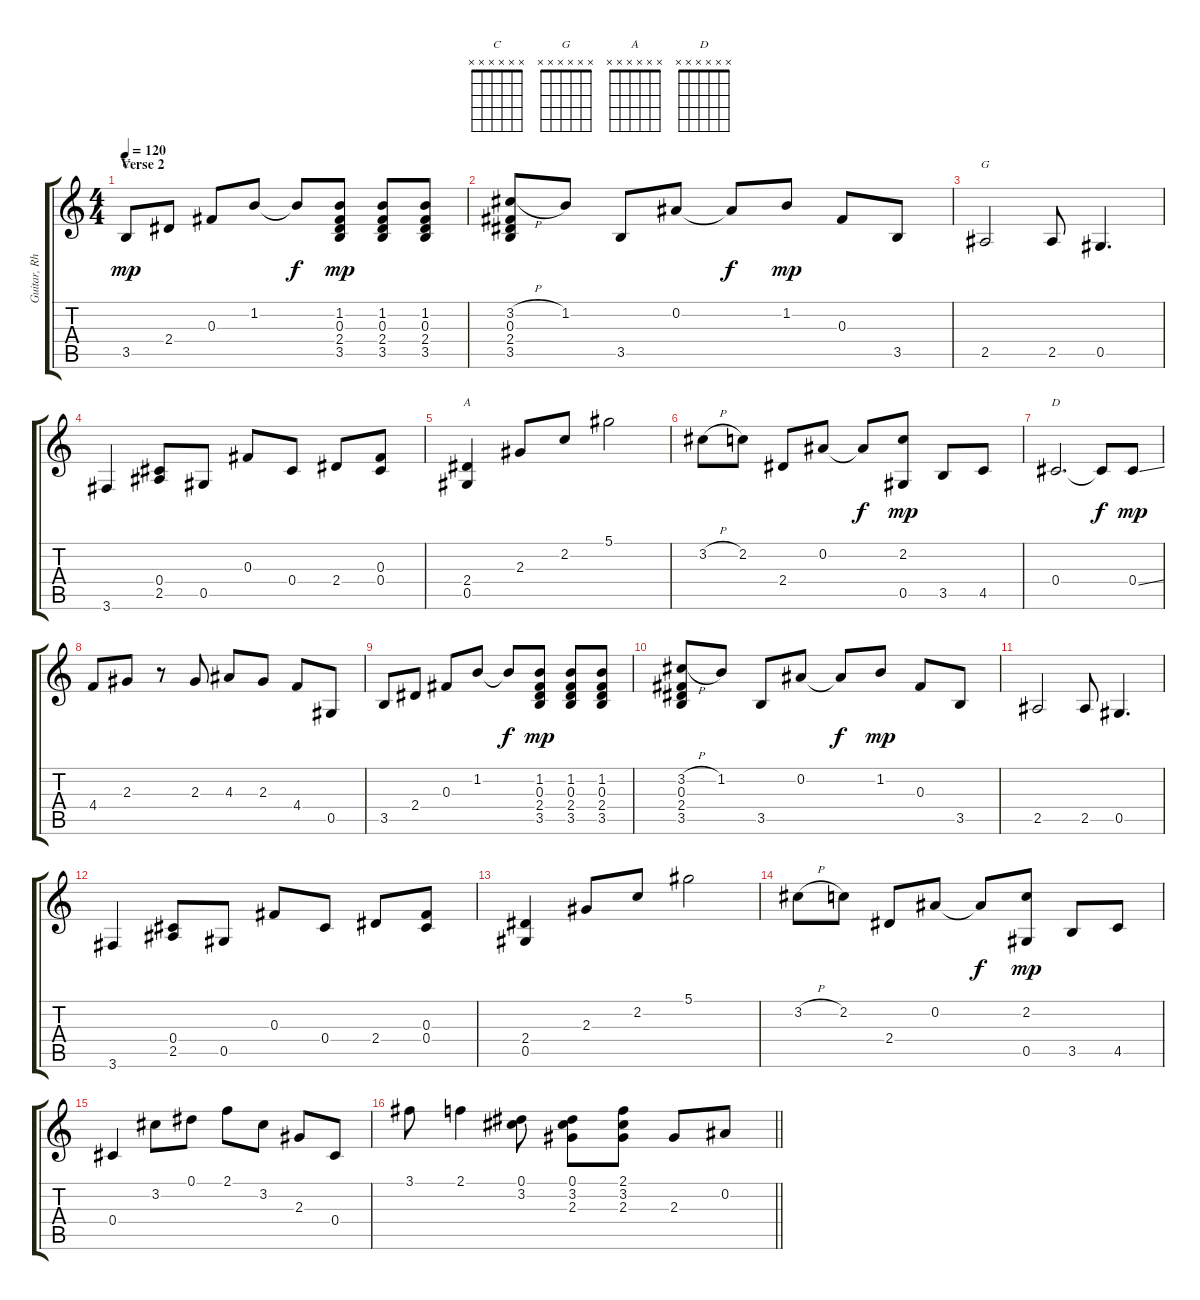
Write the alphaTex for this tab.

\track ("Guitar, Rhythm" "Guitar, Rh") {instrument acousticguitarsteel}
\staff {score tabs}
\tuning (Eb4 Bb3 Gb3 Db3 Ab2 Eb2) {hide}
\chord ("C" x x x x x x)
\chord ("G" x x x x x x)
\chord ("A" x x x x x x)
\chord ("D" x x x x x x)
\ts (4 4)
\section ("" "Verse 2")
\tempo 120
\clef g2
\ks c
3.5.8{ch "C" dy mp} 2.4.8 0.3.8 1.2.8 1.2{t}.8{dy f} (1.2 0.3 2.4 3.5).8{dy mp} (1.2 0.3 2.4 3.5).8 (1.2 0.3 2.4 3.5).8 |
(3.2{h} 0.3 2.4 3.5).8 1.2.8 3.5.8 0.2.8 0.2{t}.8{dy f} 1.2.8{dy mp} 0.3.8 3.5.8 |
2.5.2{ch "G"} 2.5.8 0.5.4{d} |
3.6.4 (0.4 2.5).8 0.5.8 0.3.8 0.4.8 2.4.8 (0.3 0.4).8 |
(2.4 0.5).4{ch "A"} 2.3.8 2.2.8 5.1.2 |
3.2{h}.8 2.2.8 2.4.8 0.2.8 0.2{t}.8{dy f} (2.2 0.5).8{dy mp} 3.5.8 4.5.8 |
0.4.2{d ch "D"} 0.4{t}.8{dy f} 0.4{ss}.8{dy mp} |
4.4.8 2.3.8 r.8 2.3.8 4.3.8 2.3.8 4.4.8 0.5.8 |
3.5.8 2.4.8 0.3.8 1.2.8 1.2{t}.8{dy f} (1.2 0.3 2.4 3.5).8{dy mp} (1.2 0.3 2.4 3.5).8 (1.2 0.3 2.4 3.5).8 |
(3.2{h} 0.3 2.4 3.5).8 1.2.8 3.5.8 0.2.8 0.2{t}.8{dy f} 1.2.8{dy mp} 0.3.8 3.5.8 |
2.5.2 2.5.8 0.5.4{d} |
3.6.4 (0.4 2.5).8 0.5.8 0.3.8 0.4.8 2.4.8 (0.3 0.4).8 |
(2.4 0.5).4 2.3.8 2.2.8 5.1.2 |
3.2{h}.8 2.2.8 2.4.8 0.2.8 0.2{t}.8{dy f} (2.2 0.5).8{dy mp} 3.5.8 4.5.8 |
0.4.4 3.2.8 0.1.8 2.1.8 3.2.8 2.3.8 0.4.8 |
\barLineRight lightlight
3.1.8 2.1.4 (0.1 3.2).8 (0.1 3.2 2.3).8 (2.1 3.2 2.3).8 2.3.8 0.2.8
